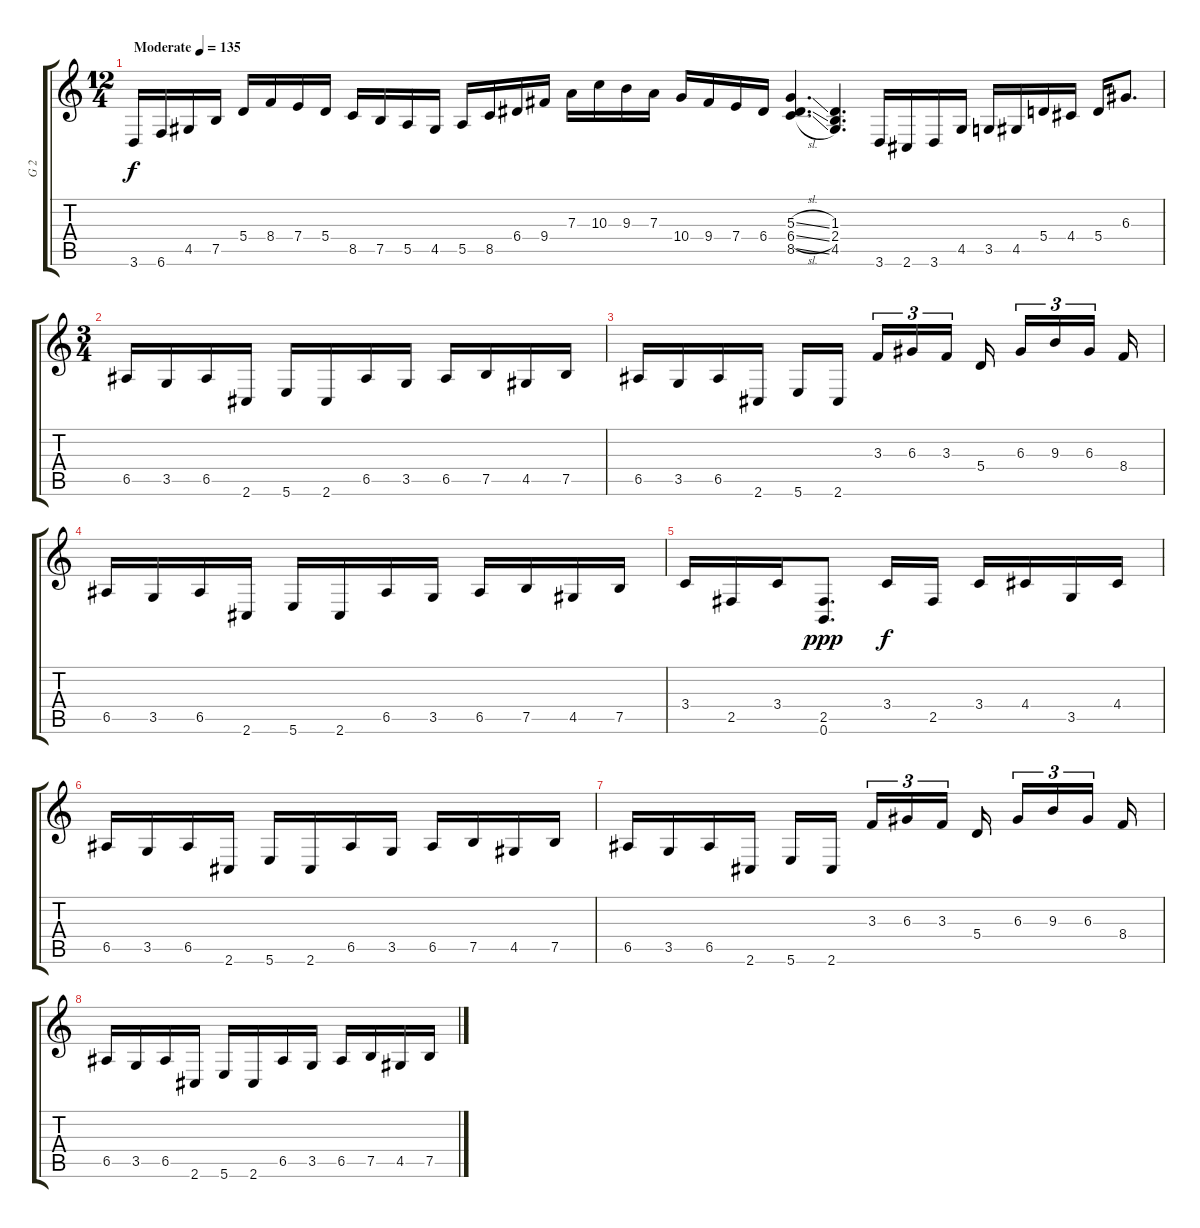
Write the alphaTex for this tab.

\track ("G 2" "G 2") {instrument distortionguitar}
\staff {score tabs}
\tuning (B3 Gb3 D3 A2 E2 B1) {hide}
\ts (12 4)
\tempo (135 "Moderate")
\clef g2
\ks c
3.6.16{dy f instrument distortionguitar} 6.6.16 4.5.16 7.5.16 5.4.16 8.4.16 7.4.16 5.4.16 8.5.16 7.5.16 5.5.16 4.5.16 5.5.16 8.5.16 6.4.16 9.4.16 7.3.16 10.3.16 9.3.16 7.3.16 10.4.16 9.4.16 7.4.16 6.4.16 (5.3{sl} 6.4{sl} 8.5{sl}).4{d} (1.3 2.4 4.5).4{d} 3.6.16 2.6.16 3.6.16 4.5.16 3.5.16 4.5.16 5.4.16 4.4.16 5.4.16 6.3.8{d} |
\ts (3 4)
6.5.16 3.5.16 6.5.16 2.6.16 5.6.16 2.6.16 6.5.16 3.5.16 6.5.16 7.5.16 4.5.16 7.5.16 |
6.5.16 3.5.16 6.5.16 2.6.16 5.6.16 2.6.16{beam splitsecondary} 3.3.16{tu (3 2)} 6.3.16{tu (3 2)} 3.3.16{tu (3 2)} 5.4.16{beam splitsecondary} 6.3.16{tu (3 2)} 9.3.16{tu (3 2)} 6.3.16{tu (3 2) beam splitsecondary} 8.4.16 |
6.5.16 3.5.16 6.5.16 2.6.16 5.6.16 2.6.16 6.5.16 3.5.16 6.5.16 7.5.16 4.5.16 7.5.16 |
3.4.16 2.5.16 3.4.16 (2.5 0.6).8{d dy ppp} 3.4.16{dy f} 2.5.16 3.4.16 4.4.16 3.5.16 4.4.16 |
6.5.16 3.5.16 6.5.16 2.6.16 5.6.16 2.6.16 6.5.16 3.5.16 6.5.16 7.5.16 4.5.16 7.5.16 |
6.5.16 3.5.16 6.5.16 2.6.16 5.6.16 2.6.16{beam splitsecondary} 3.3.16{tu (3 2)} 6.3.16{tu (3 2)} 3.3.16{tu (3 2)} 5.4.16{beam splitsecondary} 6.3.16{tu (3 2)} 9.3.16{tu (3 2)} 6.3.16{tu (3 2) beam splitsecondary} 8.4.16 |
6.5.16 3.5.16 6.5.16 2.6.16 5.6.16 2.6.16 6.5.16 3.5.16 6.5.16 7.5.16 4.5.16 7.5.16
